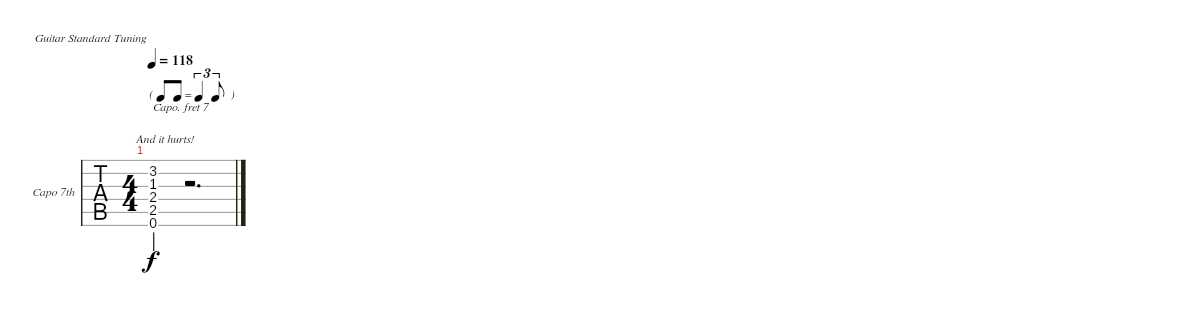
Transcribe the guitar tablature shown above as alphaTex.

\bracketExtendMode nobrackets
\firstSystemTrackNameOrientation horizontal
\otherSystemsTrackNameOrientation horizontal
\defaultBarNumberDisplay FirstOfSystem
\track ("Capo 7th" "Capo 7th") {instrument electricguitarclean}
\staff {tabs}
\capo 7
\tuning (E4 B3 G3 D3 A2 E2)
\ts (4 4)
\tf triplet8th
\tempo 118
\clef g2
\ks b
(3.2{t} 1.3{t} 2.4{t} 2.5{t} 0.6{t}).4{lyrics (0 "") lyrics (1 "") lyrics (2 "") lyrics (3 "") lyrics (4 "        And it hurts! ") dy f} r.2{d}
